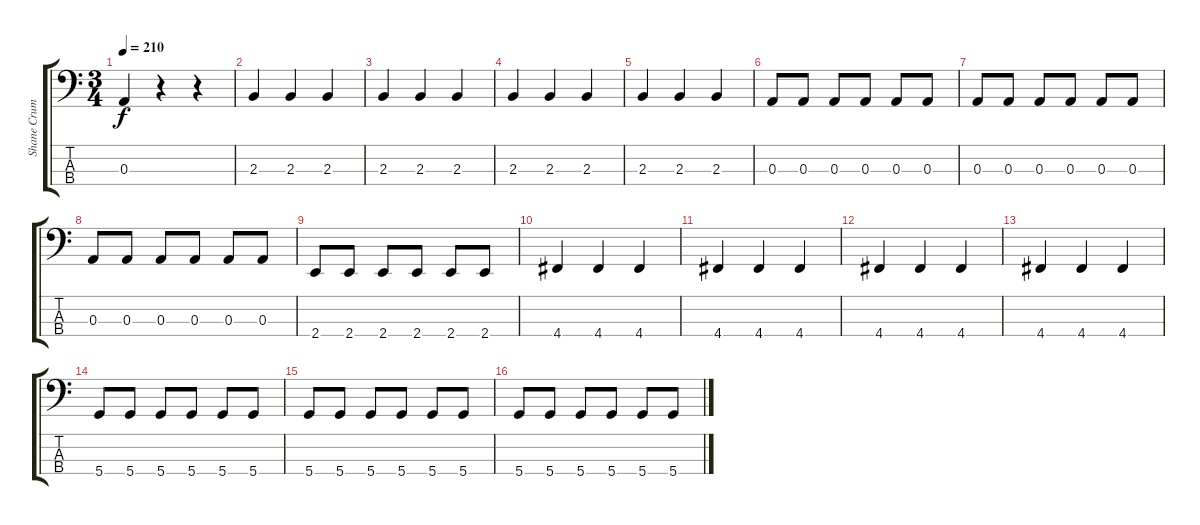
\track ("Shane Crump - Bass" "Shane Crum") {instrument electricbassfinger}
\staff {score tabs}
\tuning (G2 D2 A1 D1) {hide}
\ts (3 4)
\tempo 210
\clef f4
\ks c
0.3.4{dy f} r.4 r.4 |
2.3.4 2.3.4 2.3.4 |
2.3.4 2.3.4 2.3.4 |
2.3.4 2.3.4 2.3.4 |
2.3.4 2.3.4 2.3.4 |
0.3.8 0.3.8 0.3.8 0.3.8 0.3.8 0.3.8 |
0.3.8 0.3.8 0.3.8 0.3.8 0.3.8 0.3.8 |
0.3.8 0.3.8 0.3.8 0.3.8 0.3.8 0.3.8 |
2.4.8 2.4.8 2.4.8 2.4.8 2.4.8 2.4.8 |
4.4.4 4.4.4 4.4.4 |
4.4.4 4.4.4 4.4.4 |
4.4.4 4.4.4 4.4.4 |
4.4.4 4.4.4 4.4.4 |
5.4.8 5.4.8 5.4.8 5.4.8 5.4.8 5.4.8 |
5.4.8 5.4.8 5.4.8 5.4.8 5.4.8 5.4.8 |
5.4.8 5.4.8 5.4.8 5.4.8 5.4.8 5.4.8
